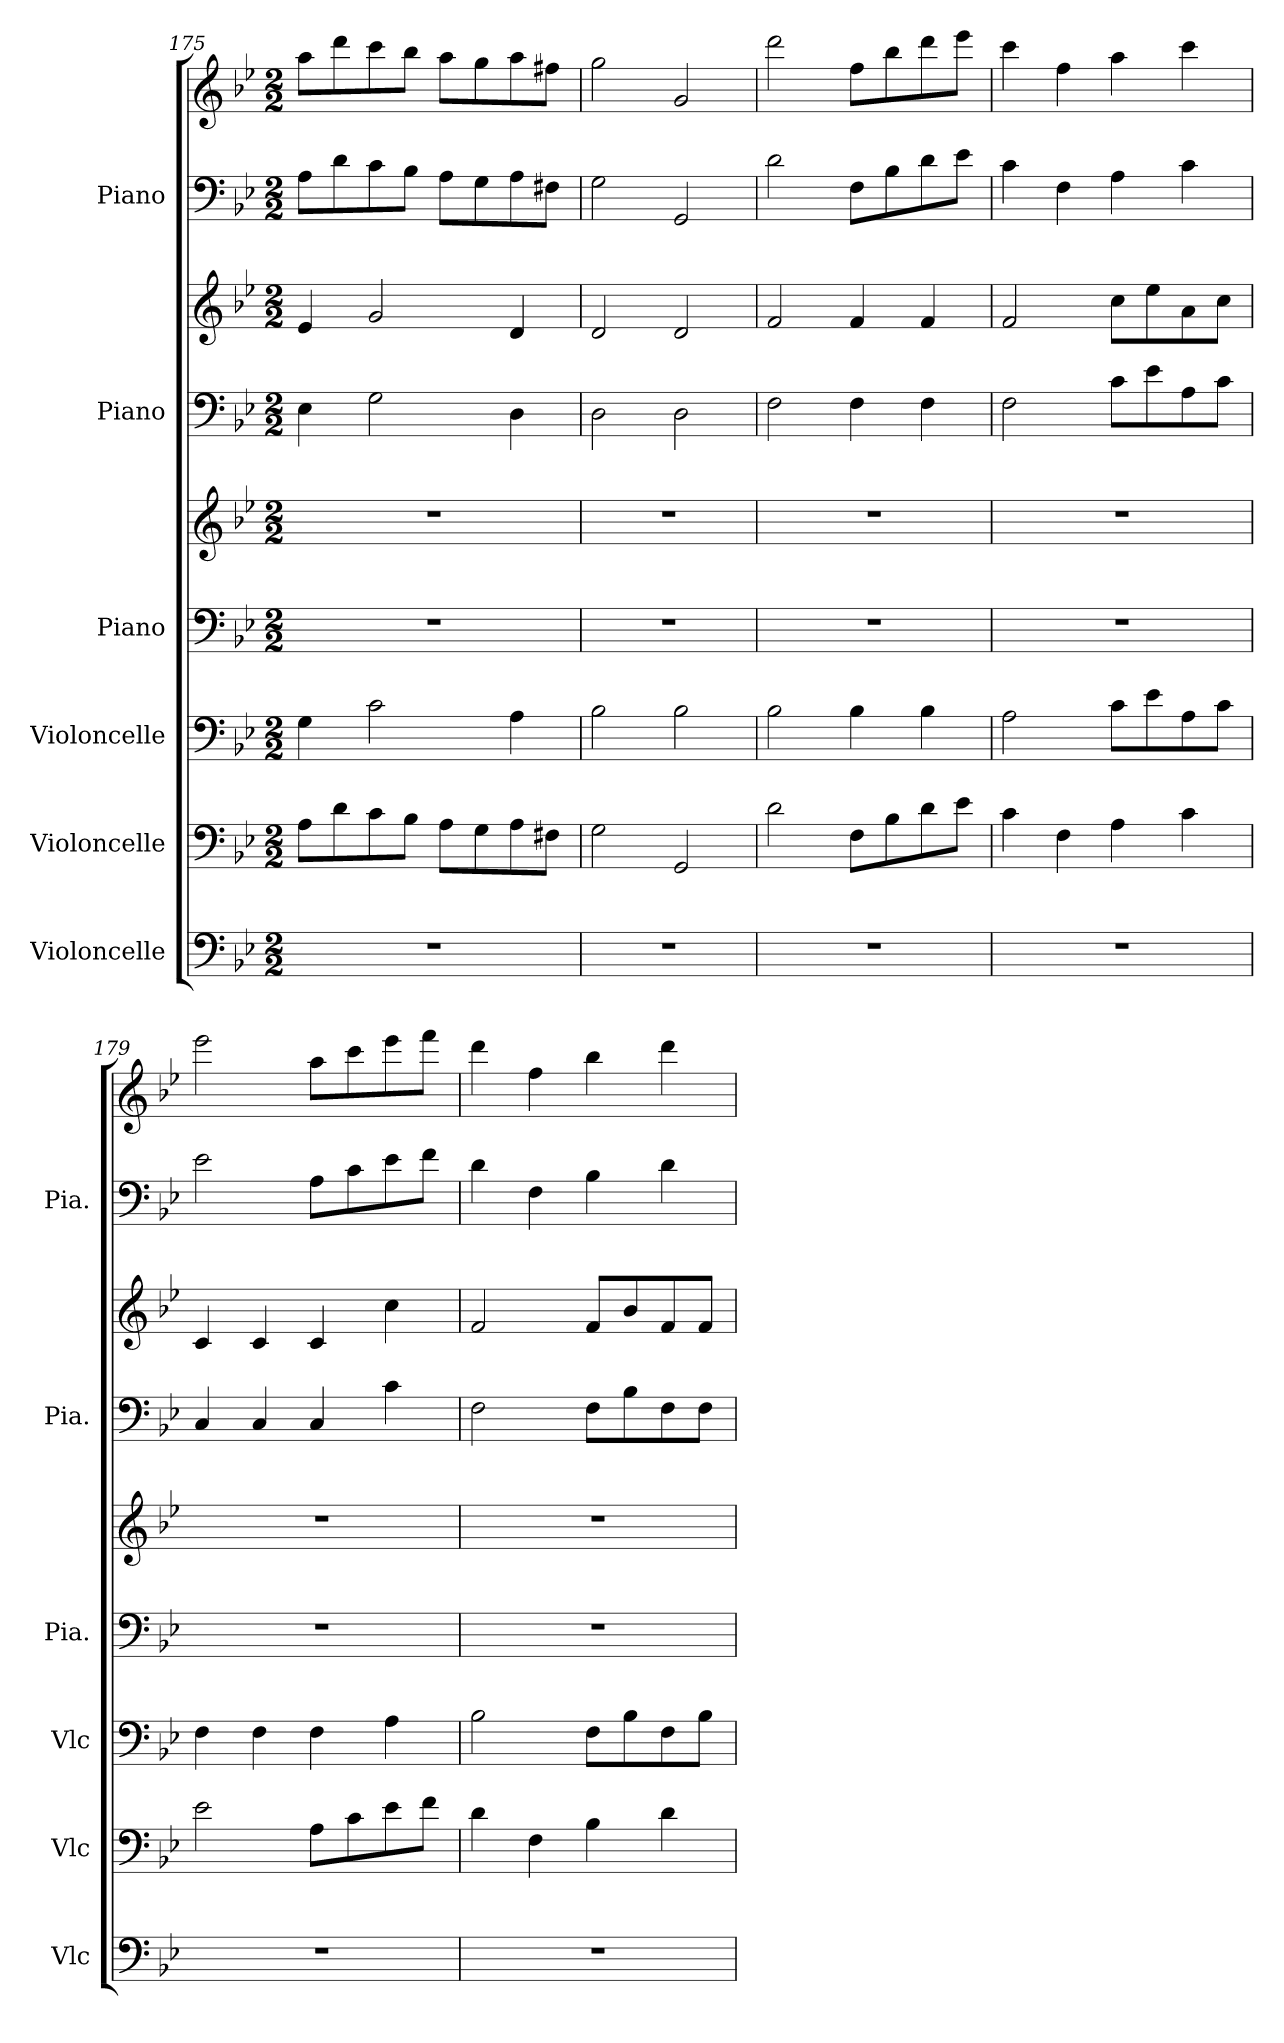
**kern	**kern	**kern	**kern	**kern	**kern	**kern	**kern	**kern
*part6	*part5	*part4	*part3	*part3	*part2	*part2	*part1	*part1
*staff9	*staff8	*staff7	*staff6	*staff5	*staff4	*staff3	*staff2	*staff1
*I"Violoncelle	*I"Violoncelle	*I"Violoncelle	*I"Piano	*	*I"Piano	*	*I"Piano	*
*I'Vlc	*I'Vlc	*I'Vlc	*I'Pia.	*	*I'Pia.	*	*I'Pia.	*
!!LO:PB:g=z
*clefF4	*clefF4	*clefF4	*clefF4	*clefG2	*clefF4	*clefG2	*clefF4	*clefG2
*k[b-e-]	*k[b-e-]	*k[b-e-]	*k[b-e-]	*k[b-e-]	*k[b-e-]	*k[b-e-]	*k[b-e-]	*k[b-e-]
*M2/2	*M2/2	*M2/2	*M2/2	*M2/2	*M2/2	*M2/2	*M2/2	*M2/2
=175	=175	=175	=175	=175	=175	=175	=175	=175
1r	8A\L	4G\	1r	1r	4E-\	4e-/	8A\L	8aa\L
.	8d\	.	.	.	.	.	8d\	8ddd\
.	8c\	2c\	.	.	2G\	2g/	8c\	8ccc\
.	8B-\J	.	.	.	.	.	8B-\J	8bb-\J
.	8A\L	.	.	.	.	.	8A\L	8aa\L
.	8G\	.	.	.	.	.	8G\	8gg\
.	8A\	4A\	.	.	4D\	4d/	8A\	8aa\
.	8F#X\J	.	.	.	.	.	8F#X\J	8ff#X\J
=176	=176	=176	=176	=176	=176	=176	=176	=176
1r	2G\	2B-\	1r	1r	2D\	2d/	2G\	2gg\
.	2GG/	2B-\	.	.	2D\	2d/	2GG/	2g/
=177	=177	=177	=177	=177	=177	=177	=177	=177
1r	2d\	2B-\	1r	1r	2F\	2f/	2d\	2ddd\
.	8F\L	4B-\	.	.	4F\	4f/	8F\L	8ff\L
.	8B-\	.	.	.	.	.	8B-\	8bb-\
.	8d\	4B-\	.	.	4F\	4f/	8d\	8ddd\
.	8e-\J	.	.	.	.	.	8e-\J	8eee-\J
=178	=178	=178	=178	=178	=178	=178	=178	=178
1r	4c\	2A\	1r	1r	2F\	2f/	4c\	4ccc\
.	4F\	.	.	.	.	.	4F\	4ff\
.	4A\	8c\L	.	.	8c\L	8cc\L	4A\	4aa\
.	.	8e-\	.	.	8e-\	8ee-\	.	.
.	4c\	8A\	.	.	8A\	8a\	4c\	4ccc\
.	.	8c\J	.	.	8c\J	8cc\J	.	.
=179	=179	=179	=179	=179	=179	=179	=179	=179
1r	2e-\	4F\	1r	1r	4C/	4c/	2e-\	2eee-\
.	.	4F\	.	.	4C/	4c/	.	.
.	8A\L	4F\	.	.	4C/	4c/	8A\L	8aa\L
.	8c\	.	.	.	.	.	8c\	8ccc\
.	8e-\	4A\	.	.	4c\	4cc\	8e-\	8eee-\
.	8f\J	.	.	.	.	.	8f\J	8fff\J
=180	=180	=180	=180	=180	=180	=180	=180	=180
1r	4d\	2B-\	1r	1r	2F\	2f/	4d\	4ddd\
.	4F\	.	.	.	.	.	4F\	4ff\
.	4B-\	8F\L	.	.	8F\L	8f/L	4B-\	4bb-\
.	.	8B-\	.	.	8B-\	8b-/	.	.
.	4d\	8F\	.	.	8F\	8f/	4d\	4ddd\
.	.	8B-\J	.	.	8F\J	8f/J	.	.
=	=	=	=	=	=	=	=	=
*-	*-	*-	*-	*-	*-	*-	*-	*-
